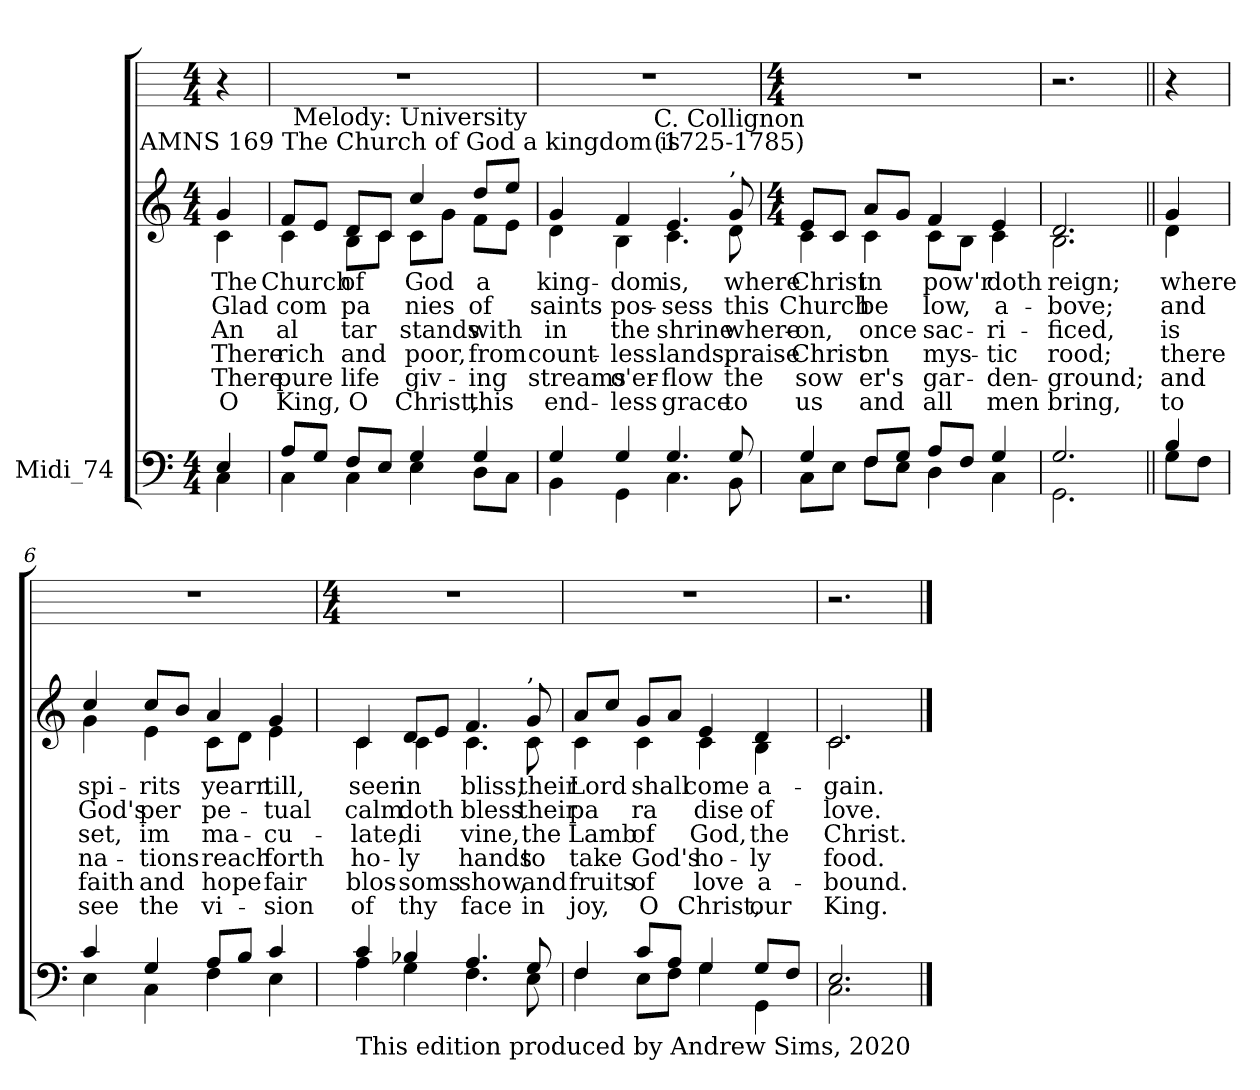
**kern	**kern	**text	**text	**text	**text	**text	**text	**kern
*part3	*part2	*part2	*part2	*part2	*part2	*part2	*part2	*part1
*staff3	*staff2	*staff2	*staff2	*staff2	*staff2	*staff2	*staff2	*staff1
*I"Midi_74	*	*	*	*	*	*	*	*
*clefF4	*clefG2	*	*	*	*	*	*	*
*k[]	*k[]	*	*	*	*	*	*	*
*C:	*C:	*	*	*	*	*	*	*
*M4/4	*M4/4	*	*	*	*	*	*	*M4/4
=	=	=	=	=	=	=	=	=
*^	*	*	*	*	*	*	*	*
!	!	!LO:TX:a:cj:t=L. B. C. L. Muirhead\n(1845-1925)	!	!	!	!	!	!	!
!	!	!	!LO:LY:b	!LO:LY:b	!LO:LY:b	!LO:LY:b	!LO:LY:b	!LO:LY:b	!
*	*	*^	*	*	*	*	*	*	*
4E/	4C\	4g/	4c\	The	Glad	An	There	There	O	4r
=1	=1	=1	=1	=1	=1	=1	=1	=1	=1	=1
!	!	!	!	!LO:LY:b	!LO:LY:b	!LO:LY:b	!LO:LY:b	!LO:LY:b	!LO:LY:b	!
8A/L	4C\	8f/L	4c\	Church	com	al	rich	pure	King,	1r
8G/J	.	8e/J	.	.	.	.	.	.	.	.
!	!	!	!	!LO:LY:b	!LO:LY:b	!LO:LY:b	!LO:LY:b	!LO:LY:b	!LO:LY:b	!
8F/L	4C\	8d/L	8B\L	of	pa	tar	and	life	O	.
8E/J	.	8c/J	8c\J	.	.	.	.	.	.	.
!	!	!LO:TX:a:cj:t=AMNS 169 The Church of God a kingdom is	!	!	!	!	!	!	!	!
!	!	!LO:TX:a:cj:t=Melody&colon; University	!	!	!	!	!	!	!	!
!	!	!	!	!LO:LY:b	!LO:LY:b	!LO:LY:b	!LO:LY:b	!LO:LY:b	!LO:LY:b	!
4G/	4E\	4cc/	8c\L	God	nies	stands	poor,	giv-	-Christ,	.
.	.	.	8g\J	.	.	.	.	.	.	.
!	!	!	!	!LO:LY:b	!LO:LY:b	!LO:LY:b	!LO:LY:b	!LO:LY:b	!LO:LY:b	!
4G/	8D\L	8dd/L	8f\L	a	of	with	from	ing	this	.
.	8C\J	8ee/J	8e\J	.	.	.	.	.	.	.
=2	=2	=2	=2	=2	=2	=2	=2	=2	=2	=2
!	!	!	!	!LO:LY:b	!LO:LY:b	!LO:LY:b	!LO:LY:b	!LO:LY:b	!LO:LY:b	!
4G/	4BB\	4g/	4d\	king-	-saints	in	count-	-streams	end-	1r
!	!	!	!	!LO:LY:b	!LO:LY:b	!LO:LY:b	!LO:LY:b	!LO:LY:b	!LO:LY:b	!
4G/	4GG\	4f/	4B\	-dom	pos-	-the	less	o'er-	-less	.
!	!	!	!	!LO:LY:b	!LO:LY:b	!LO:LY:b	!LO:LY:b	!LO:LY:b	!LO:LY:b	!
4.G/	4.C\	4.e/	4.c\	is,	sess	shrine	lands,	flow	grace	.
!	!	!LO:TX:a:t=,	!	!	!	!	!	!	!	!
!	!	!LO:TX:a:cj:t=C. Collignon\n(1725-1785)	!	!	!	!	!	!	!	!
!	!	!	!	!LO:LY:b	!LO:LY:b	!LO:LY:b	!LO:LY:b	!LO:LY:b	!LO:LY:b	!
8G/	8BB\	8g/	8d\	where	this	where-	-praise	the	to	.
!!LO:LB:g=z
=3	=3	=3	=3	=3	=3	=3	=3	=3	=3	=3
*	*	*M4/4	*	*	*	*	*	*	*	*M4/4
!	!	!	!	!LO:LY:b	!LO:LY:b	!LO:LY:b	!LO:LY:b	!LO:LY:b	!LO:LY:b	!
4G/	8C\L	8e/L	4c\	Christ	Church	on,	Christ	sow	us	1r
.	8E\J	8c/J	.	.	.	.	.	.	.	.
!	!	!	!	!LO:LY:b	!LO:LY:b	!LO:LY:b	!LO:LY:b	!LO:LY:b	!LO:LY:b	!
8F/L	8F\L	8a/L	4c\	in	be	once	on	er's	and	.
8G/J	8E\J	8g/J	.	.	.	.	.	.	.	.
!	!	!	!	!LO:LY:b	!LO:LY:b	!LO:LY:b	!LO:LY:b	!LO:LY:b	!LO:LY:b	!
8A/L	4D\	4f/	8c\L	pow'r	low,	sac-	-mys-	-gar-	-all	.
8F/J	.	.	8B\J	.	.	.	.	.	.	.
!	!	!	!	!LO:LY:b	!LO:LY:b	!LO:LY:b	!LO:LY:b	!LO:LY:b	!LO:LY:b	!
4G/	4C\	4e/	4c\	doth	a-	-ri-	-tic	den-	-men	.
=4	=4	=4	=4	=4	=4	=4	=4	=4	=4	=4
!	!	!	!	!LO:LY:b	!LO:LY:b	!LO:LY:b	!LO:LY:b	!LO:LY:b	!LO:LY:b	!
2.G/	2.GG\	2.d/	2.B\	reign;	bove;	ficed,	rood;	ground;	bring,	2.r
=5||	=5||	=5||	=5||	=5||	=5||	=5||	=5||	=5||	=5||	=5||
!	!	!	!	!LO:LY:b	!LO:LY:b	!LO:LY:b	!LO:LY:b	!LO:LY:b	!LO:LY:b	!
4B/	8G\L	4g/	4d\	where	and	is	there	and	to	4r
.	8F\J	.	.	.	.	.	.	.	.	.
=6	=6	=6	=6	=6	=6	=6	=6	=6	=6	=6
!	!	!	!	!LO:LY:b	!LO:LY:b	!LO:LY:b	!LO:LY:b	!LO:LY:b	!LO:LY:b	!
4c/	4E\	4cc/	4g\	spi-	-God's	set,	na-	-faith	see	1r
!	!	!	!	!LO:LY:b	!LO:LY:b	!LO:LY:b	!LO:LY:b	!LO:LY:b	!LO:LY:b	!
4G/	4C\	8cc/L	4e\	rits	per	im	tions	and	the	.
.	.	8b/J	.	.	.	.	.	.	.	.
!	!	!	!	!LO:LY:b	!LO:LY:b	!LO:LY:b	!LO:LY:b	!LO:LY:b	!LO:LY:b	!
8A/L	4F\	4a/	8c\L	yearn	pe-	-ma-	-reach	hope	vi-	.
8B/J	.	.	8d\J	.	.	.	.	.	.	.
!	!	!	!	!LO:LY:b	!LO:LY:b	!LO:LY:b	!LO:LY:b	!LO:LY:b	!LO:LY:b	!
4c/	4E\	4g/	4e\	-till,	tual	cu-	-forth	fair	sion	.
!!LO:LB:g=z
=7	=7	=7	=7	=7	=7	=7	=7	=7	=7	=7
*	*	*	*	*	*	*	*	*	*	*M4/4
!LO:TX:b:t=This edition produced by Andrew Sims, 2020	!	!	!	!	!	!	!	!	!	!
!	!	!	!	!LO:LY:b	!LO:LY:b	!LO:LY:b	!LO:LY:b	!LO:LY:b	!LO:LY:b	!
4c/	4A\	4c/	4c\	seen	calm	late,	ho-	-blos-	-of	1r
!	!	!	!	!LO:LY:b	!LO:LY:b	!LO:LY:b	!LO:LY:b	!LO:LY:b	!LO:LY:b	!
4B-X/	4G\	8d/L	4c\	in	doth	di	ly	soms	thy	.
.	.	8e/J	.	.	.	.	.	.	.	.
!	!	!	!	!LO:LY:b	!LO:LY:b	!LO:LY:b	!LO:LY:b	!LO:LY:b	!LO:LY:b	!
4.A/	4.F\	4.f/	4.c\	bliss,	bless	vine,	hands	show,	face	.
!	!	!LO:TX:a:t=,	!	!	!	!	!	!	!	!
!	!	!	!	!LO:LY:b	!LO:LY:b	!LO:LY:b	!LO:LY:b	!LO:LY:b	!LO:LY:b	!
8G/	8E\	8g/	8c\	their	their	the	to	and	in	.
=8	=8	=8	=8	=8	=8	=8	=8	=8	=8	=8
!	!	!	!	!LO:LY:b	!LO:LY:b	!LO:LY:b	!LO:LY:b	!LO:LY:b	!LO:LY:b	!
4F/	4F\	8a/L	4c\	Lord	pa	Lamb	take	fruits	joy,	1r
.	.	8cc/J	.	.	.	.	.	.	.	.
!	!	!	!	!LO:LY:b	!LO:LY:b	!LO:LY:b	!LO:LY:b	!LO:LY:b	!LO:LY:b	!
8c/L	8E\L	8g/L	4c\	shall	ra	of	God's	of	O	.
8A/J	8F\J	8a/J	.	.	.	.	.	.	.	.
!	!	!	!	!LO:LY:b	!LO:LY:b	!LO:LY:b	!LO:LY:b	!LO:LY:b	!LO:LY:b	!
4G/	4G\	4e/	4c\	come	dise	God,	ho-	-love	Christ,	.
!	!	!	!	!LO:LY:b	!LO:LY:b	!LO:LY:b	!LO:LY:b	!LO:LY:b	!LO:LY:b	!
8G/L	4GG\	4d/	4B\	a-	-of	the	ly	a-	-our	.
8F/J	.	.	.	.	.	.	.	.	.	.
=9	=9	=9	=9	=9	=9	=9	=9	=9	=9	=9
!	!	!	!	!LO:LY:b	!LO:LY:b	!LO:LY:b	!LO:LY:b	!LO:LY:b	!LO:LY:b	!
2.E/	2.C\	2.c/	2.c\	gain.	love.	Christ.	food.	bound.	King.	2.r
*v	*v	*	*	*	*	*	*	*	*	*
*	*v	*v	*	*	*	*	*	*	*
==	==	==	==	==	==	==	==	==
*-	*-	*-	*-	*-	*-	*-	*-	*-
